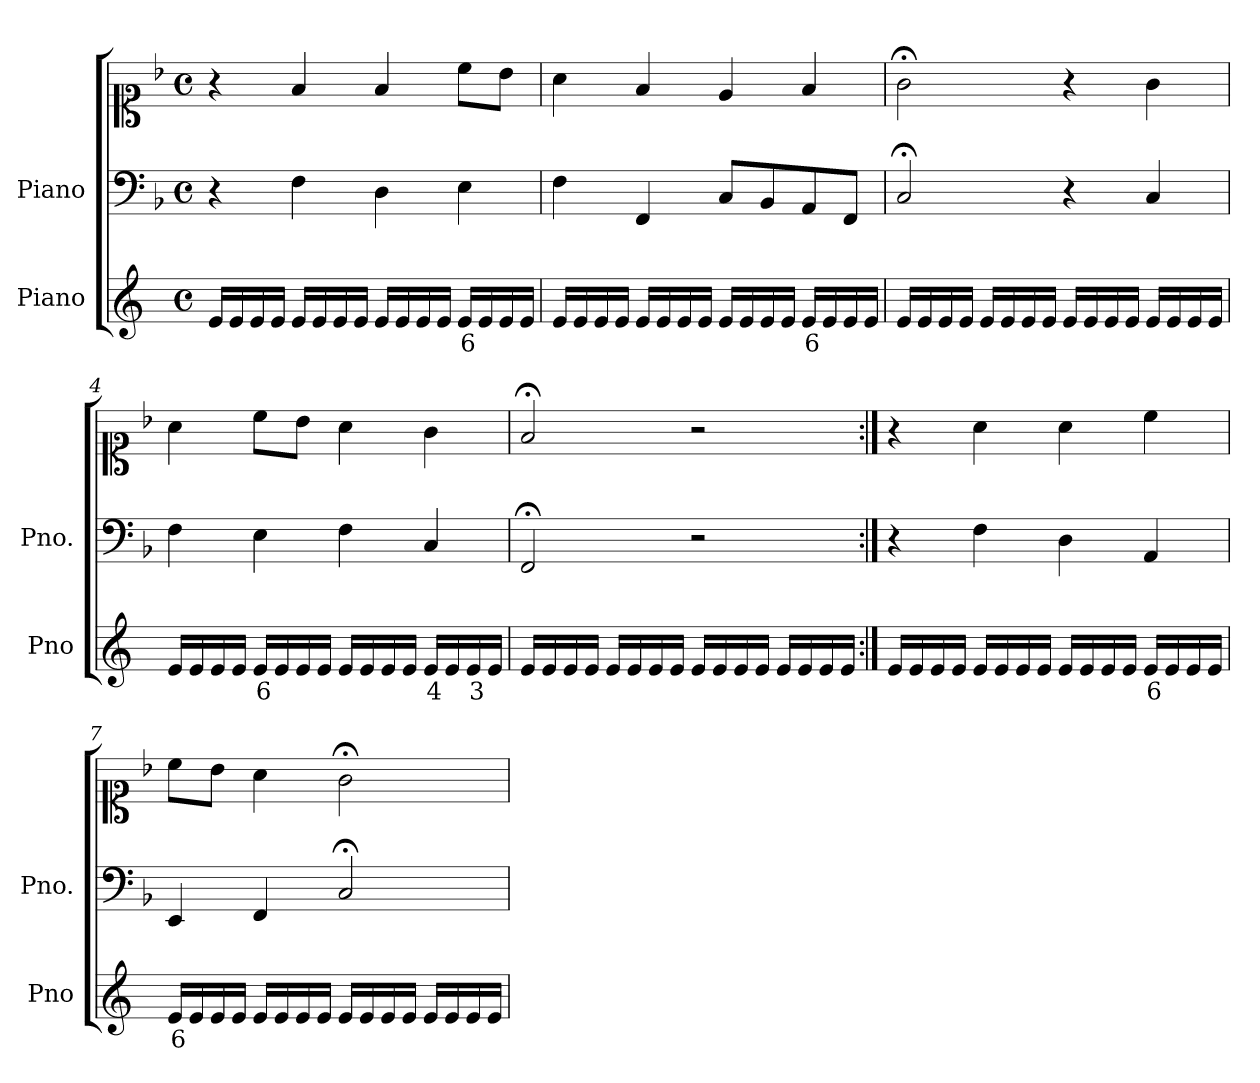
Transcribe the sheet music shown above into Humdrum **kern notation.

**kern	**text	**kern	**kern
*part2	*part2	*part1	*part1
*staff3	*staff3	*staff2	*staff1
*I"Piano	*	*I"Piano	*
*I'Pno	*	*I'Pno.	*
*clefG2	*	*clefF4	*clefC1
*k[]	*	*k[b-]	*k[b-]
*M4/4	*	*M4/4	*M4/4
*met(c)	*	*met(c)	*met(c)
=1	=1	=1	=1
16e/LL	.	4r	4r
16e/	.	.	.
16e/	.	.	.
16e/JJ	.	.	.
16e/LL	.	4F\	4f/
16e/	.	.	.
16e/	.	.	.
16e/JJ	.	.	.
16e/LL	.	4D\	4f/
16e/	.	.	.
16e/	.	.	.
16e/JJ	.	.	.
!	!LO:LY:b	!	!
16e/LL	6	4E\	8cc\L
16e/	.	.	.
16e/	.	.	8b-\J
16e/JJ	.	.	.
=2	=2	=2	=2
16e/LL	.	4F\	4a\
16e/	.	.	.
16e/	.	.	.
16e/JJ	.	.	.
16e/LL	.	4FF/	4f/
16e/	.	.	.
16e/	.	.	.
16e/JJ	.	.	.
16e/LL	.	8C/L	4e/
16e/	.	.	.
16e/	.	8BB-/	.
16e/JJ	.	.	.
!	!LO:LY:b	!	!
16e/LL	6	8AA/	4f/
16e/	.	.	.
16e/	.	8FF/J	.
16e/JJ	.	.	.
=3	=3	=3	=3
16e/LL	.	2C;</	2g;<\
16e/	.	.	.
16e/	.	.	.
16e/JJ	.	.	.
16e/LL	.	.	.
16e/	.	.	.
16e/	.	.	.
16e/JJ	.	.	.
16e/LL	.	4r	4r
16e/	.	.	.
16e/	.	.	.
16e/JJ	.	.	.
16e/LL	.	4C/	4g\
16e/	.	.	.
16e/	.	.	.
16e/JJ	.	.	.
=4	=4	=4	=4
16e/LL	.	4F\	4a\
16e/	.	.	.
16e/	.	.	.
16e/JJ	.	.	.
!	!LO:LY:b	!	!
16e/LL	6	4E\	8cc\L
16e/	.	.	.
16e/	.	.	8b-\J
16e/JJ	.	.	.
16e/LL	.	4F\	4a\
16e/	.	.	.
16e/	.	.	.
16e/JJ	.	.	.
!	!LO:LY:b	!	!
16e/LL	4	4C/	4g\
16e/	.	.	.
!	!LO:LY:b	!	!
16e/	3	.	.
16e/JJ	.	.	.
=5	=5	=5	=5
16e/LL	.	2FF;</	2f;</
16e/	.	.	.
16e/	.	.	.
16e/JJ	.	.	.
16e/LL	.	.	.
16e/	.	.	.
16e/	.	.	.
16e/JJ	.	.	.
16e/LL	.	2r	2r
16e/	.	.	.
16e/	.	.	.
16e/JJ	.	.	.
16e/LL	.	.	.
16e/	.	.	.
16e/	.	.	.
16e/JJ	.	.	.
=6:|!	=6:|!	=6:|!	=6:|!
16e/LL	.	4r	4r
16e/	.	.	.
16e/	.	.	.
16e/JJ	.	.	.
16e/LL	.	4F\	4a\
16e/	.	.	.
16e/	.	.	.
16e/JJ	.	.	.
16e/LL	.	4D\	4a\
16e/	.	.	.
16e/	.	.	.
16e/JJ	.	.	.
!	!LO:LY:b	!	!
16e/LL	6	4AA/	4cc\
16e/	.	.	.
16e/	.	.	.
16e/JJ	.	.	.
=7	=7	=7	=7
!	!LO:LY:b	!	!
16e/LL	6	4EE/	8cc\L
16e/	.	.	.
16e/	.	.	8b-\J
16e/JJ	.	.	.
16e/LL	.	4FF/	4a\
16e/	.	.	.
16e/	.	.	.
16e/JJ	.	.	.
16e/LL	.	2C;</	2g;<\
16e/	.	.	.
16e/	.	.	.
16e/JJ	.	.	.
16e/LL	.	.	.
16e/	.	.	.
16e/	.	.	.
16e/JJ	.	.	.
=	=	=	=
*-	*-	*-	*-
